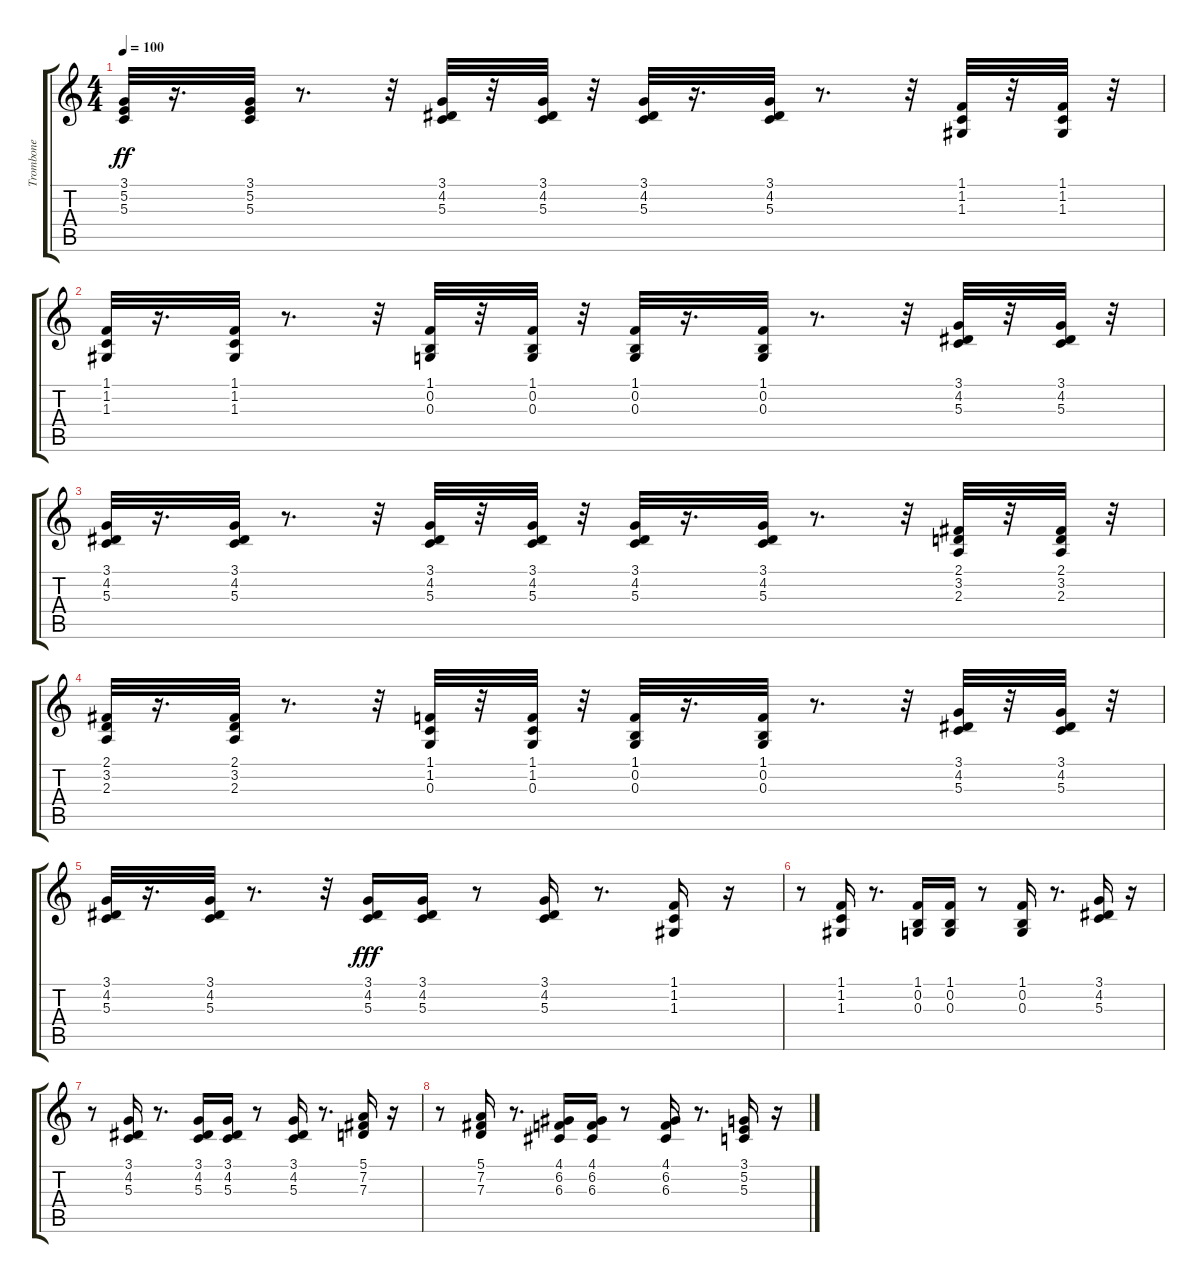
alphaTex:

\track ("Trombone" "Trombone") {instrument trombone}
\staff {score tabs}
\tuning (E4 B3 G3 D3 A2 E2) {hide}
\ts (4 4)
\tempo 100
\clef g2
\ks c
(3.1 5.2 5.3).32{dy ff} r.16{d} (3.1 5.2 5.3).32 r.8{d} r.32 (3.1 4.2 5.3).32 r.32 (3.1 4.2 5.3).32 r.32 (3.1 4.2 5.3).32 r.16{d} (3.1 4.2 5.3).32 r.8{d} r.32 (1.1 1.2 1.3).32 r.32 (1.1 1.2 1.3).32 r.32 |
(1.1 1.2 1.3).32 r.16{d} (1.1 1.2 1.3).32 r.8{d} r.32 (1.1 0.2 0.3).32 r.32 (1.1 0.2 0.3).32 r.32 (1.1 0.2 0.3).32 r.16{d} (1.1 0.2 0.3).32 r.8{d} r.32 (3.1 4.2 5.3).32 r.32 (3.1 4.2 5.3).32 r.32 |
(3.1 4.2 5.3).32 r.16{d} (3.1 4.2 5.3).32 r.8{d} r.32 (3.1 4.2 5.3).32 r.32 (3.1 4.2 5.3).32 r.32 (3.1 4.2 5.3).32 r.16{d} (3.1 4.2 5.3).32 r.8{d} r.32 (2.1 3.2 2.3).32 r.32 (2.1 3.2 2.3).32 r.32 |
(2.1 3.2 2.3).32 r.16{d} (2.1 3.2 2.3).32 r.8{d} r.32 (1.1 1.2 0.3).32 r.32 (1.1 1.2 0.3).32 r.32 (1.1 0.2 0.3).32 r.16{d} (1.1 0.2 0.3).32 r.8{d} r.32 (3.1 4.2 5.3).32 r.32 (3.1 4.2 5.3).32 r.32 |
(3.1 4.2 5.3).32 r.16{d} (3.1 4.2 5.3).32 r.8{d} r.32 (3.1 4.2 5.3).16{dy fff volume 16} (3.1 4.2 5.3).16 r.8 (3.1 4.2 5.3).16 r.8{d} (1.1 1.2 1.3).16 r.16 |
r.8 (1.1 1.2 1.3).16 r.8{d} (1.1 0.2 0.3).16 (1.1 0.2 0.3).16 r.8 (1.1 0.2 0.3).16 r.8{d} (3.1 4.2 5.3).16 r.16 |
r.8 (3.1 4.2 5.3).16 r.8{d} (3.1 4.2 5.3).16 (3.1 4.2 5.3).16 r.8 (3.1 4.2 5.3).16 r.8{d} (5.1 7.2 7.3).16 r.16 |
r.8 (5.1 7.2 7.3).16 r.8{d} (4.1 6.2 6.3).16 (4.1 6.2 6.3).16 r.8 (4.1 6.2 6.3).16 r.8{d} (3.1 5.2 5.3).16 r.16
